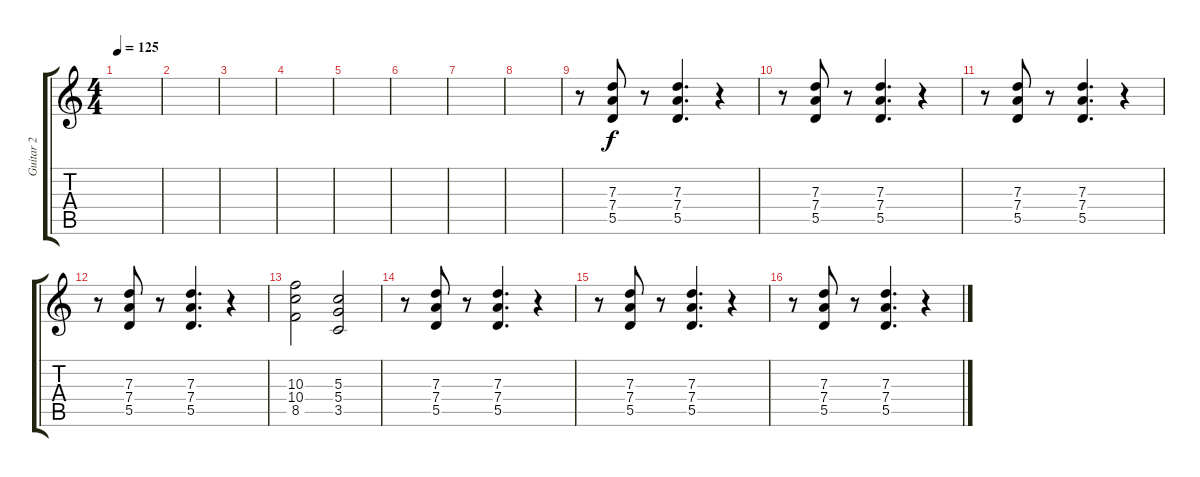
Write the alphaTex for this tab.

\track ("Guitar 2" "Guitar 2") {instrument distortionguitar}
\staff {score tabs}
\tuning (E4 B3 G3 D3 A2 E2) {hide}
\ts (4 4)
\tempo 125
\clef g2
\ks c
|
|
|
|
|
|
|
|
r.8 (7.3 7.4 5.5).8 r.8 (7.3 7.4 5.5).4{d} r.4 |
r.8 (7.3 7.4 5.5).8 r.8 (7.3 7.4 5.5).4{d} r.4 |
r.8 (7.3 7.4 5.5).8 r.8 (7.3 7.4 5.5).4{d} r.4 |
r.8 (7.3 7.4 5.5).8 r.8 (7.3 7.4 5.5).4{d} r.4 |
(10.3 10.4 8.5).2 (5.3 5.4 3.5).2 |
r.8 (7.3 7.4 5.5).8 r.8 (7.3 7.4 5.5).4{d} r.4 |
r.8 (7.3 7.4 5.5).8 r.8 (7.3 7.4 5.5).4{d} r.4 |
r.8 (7.3 7.4 5.5).8 r.8 (7.3 7.4 5.5).4{d} r.4
